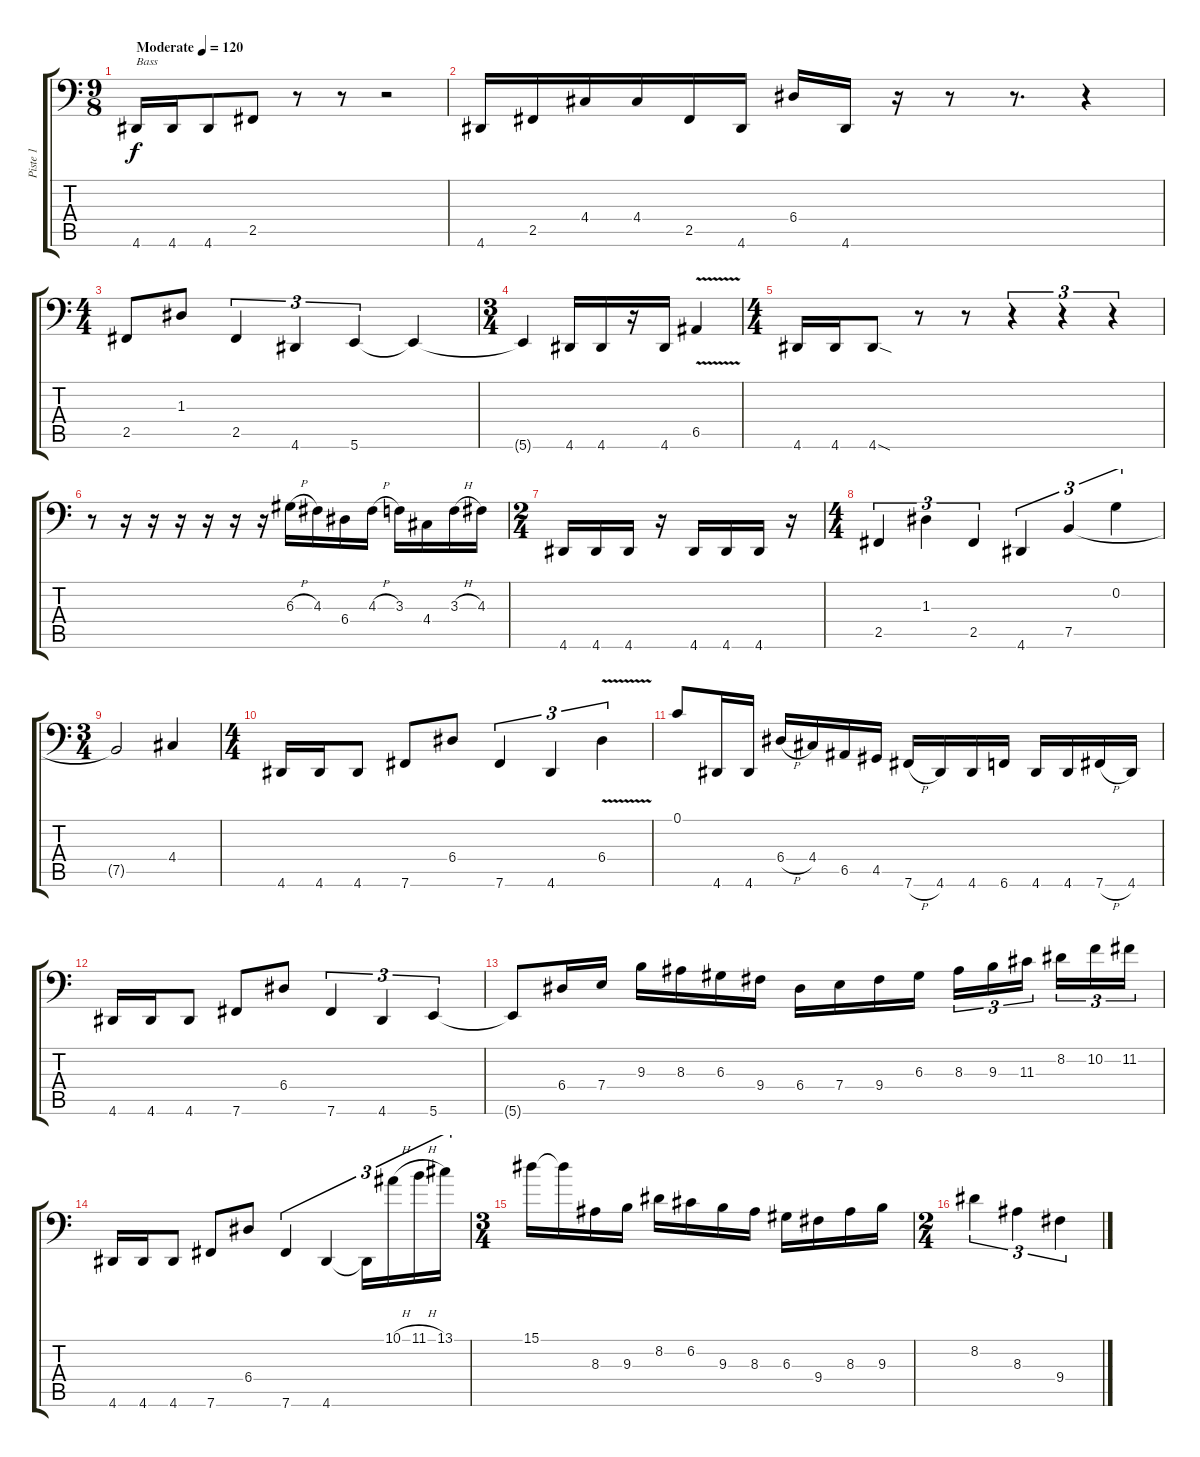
\track ("Piste 1" "Piste 1") {instrument electricbassfinger}
\staff {score tabs}
\tuning (C3 G2 D2 A1 E1 B0) {hide}
\ts (9 8)
\tempo (120 "Moderate")
\clef f4
\ks c
4.6.16{txt "Bass" dy f instrument electricbassfinger} 4.6.16 4.6.8 2.5.8 r.8 r.8 r.2 |
4.6.16 2.5.16 4.4.16 4.4.16 2.5.16 4.6.16 6.4.16 4.6.16 r.16 r.8 r.8{d} r.4 |
\ts (4 4)
2.5.8 1.3.8 2.5.4{tu (3 2)} 4.6.4{tu (3 2)} 5.6.4{tu (3 2)} 5.6{t}.4 |
\ts (3 4)
5.6{t}.4 4.6.16 4.6.16 r.16 4.6.16 6.5{v}.4 |
\ts (4 4)
4.6.16 4.6.16 4.6{sod}.8 r.8 r.8 r.4{tu (3 2)} r.4{tu (3 2)} r.4{tu (3 2)} |
r.8 r.16 r.16 r.16 r.16 r.16 r.16 6.3{h}.16 4.3.16 6.4.16 4.3{h}.16 3.3.16 4.4.16 3.3{h}.16 4.3.16 |
\ts (2 4)
4.6.16 4.6.16 4.6.16 r.16 4.6.16 4.6.16 4.6.16 r.16 |
\ts (4 4)
2.5.4{tu (3 2)} 1.3.4{tu (3 2)} 2.5.4{tu (3 2)} 4.6.4{tu (3 2)} 7.5.4{tu (3 2)} 0.2.4{tu (3 2)} |
\ts (3 4)
7.5{t}.2 4.4.4 |
\ts (4 4)
4.6.16 4.6.16 4.6.8 7.6.8 6.4.8 7.6.4{tu (3 2)} 4.6.4{tu (3 2)} 6.4{v}.4{tu (3 2)} |
0.1.8 4.6.16 4.6.16 6.4{h}.16 4.4.16 6.5.16 4.5.16 7.6{h}.16 4.6.16 4.6.16 6.6.16 4.6.16 4.6.16 7.6{h}.16 4.6.16 |
4.6.16 4.6.16 4.6.8 7.6.8 6.4.8 7.6.4{tu (3 2)} 4.6.4{tu (3 2)} 5.6.4{tu (3 2)} |
5.6{t}.8 6.4.16 7.4.16 9.3.16 8.3.16 6.3.16 9.4.16 6.4.16 7.4.16 9.4.16 6.3.16 8.3.16{tu (3 2)} 9.3.16{tu (3 2)} 11.3.16{tu (3 2) beam splitsecondary} 8.2.16{tu (3 2)} 10.2.16{tu (3 2)} 11.2.16{tu (3 2)} |
4.6.16 4.6.16 4.6.8 7.6.8 6.4.8 7.6.4{tu (3 2)} 4.6.4{tu (3 2)} 4.6{t}.16{tu (3 2)} 10.1{h}.16{tu (3 2)} 11.1{h}.16{tu (3 2)} 13.1.16{tu (3 2)} |
\ts (3 4)
15.1.16 15.1{t}.16 8.3.16 9.3.16 8.2.16 6.2.16 9.3.16 8.3.16 6.3.16 9.4.16 8.3.16 9.3.16 |
\ts (2 4)
8.2.4{tu (3 2)} 8.3.4{tu (3 2)} 9.4.4{tu (3 2)}
